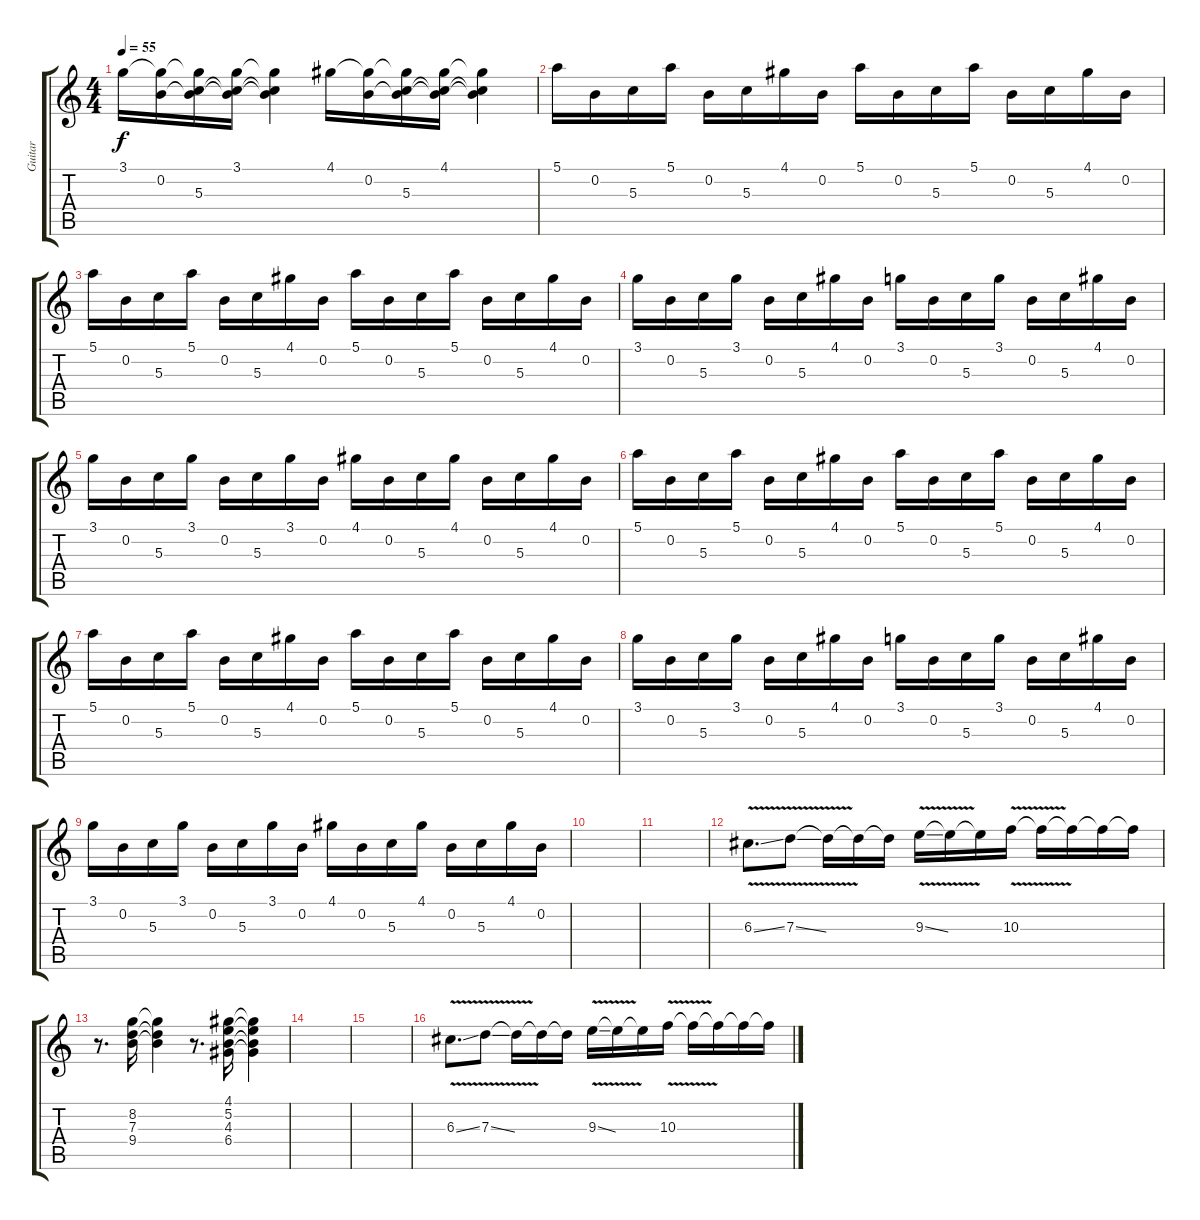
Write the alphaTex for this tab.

\track ("Guitar" "Guitar") {instrument electricguitarclean}
\staff {score tabs}
\tuning (E4 B3 G3 D3 A2 E2) {hide}
\ts (4 4)
\tempo 55
\clef g2
\ks c
3.1.16{dy f} (3.1{t} 0.2).16 (3.1{t} 0.2{t} 5.3).16 (3.1 0.2{t} 5.3{t}).16 (3.1{t} 0.2{t} 5.3{t}).4 4.1.16 (4.1{t} 0.2).16 (4.1{t} 0.2{t} 5.3).16 (4.1 0.2{t} 5.3{t}).16 (4.1{t} 0.2{t} 5.3{t}).4 |
5.1.16 0.2.16 5.3.16 5.1.16 0.2.16 5.3.16 4.1.16 0.2.16 5.1.16 0.2.16 5.3.16 5.1.16 0.2.16 5.3.16 4.1.16 0.2.16 |
5.1.16 0.2.16 5.3.16 5.1.16 0.2.16 5.3.16 4.1.16 0.2.16 5.1.16 0.2.16 5.3.16 5.1.16 0.2.16 5.3.16 4.1.16 0.2.16 |
3.1.16 0.2.16 5.3.16 3.1.16 0.2.16 5.3.16 4.1.16 0.2.16 3.1.16 0.2.16 5.3.16 3.1.16 0.2.16 5.3.16 4.1.16 0.2.16 |
3.1.16 0.2.16 5.3.16 3.1.16 0.2.16 5.3.16 3.1.16 0.2.16 4.1.16 0.2.16 5.3.16 4.1.16 0.2.16 5.3.16 4.1.16 0.2.16 |
5.1.16 0.2.16 5.3.16 5.1.16 0.2.16 5.3.16 4.1.16 0.2.16 5.1.16 0.2.16 5.3.16 5.1.16 0.2.16 5.3.16 4.1.16 0.2.16 |
5.1.16 0.2.16 5.3.16 5.1.16 0.2.16 5.3.16 4.1.16 0.2.16 5.1.16 0.2.16 5.3.16 5.1.16 0.2.16 5.3.16 4.1.16 0.2.16 |
3.1.16 0.2.16 5.3.16 3.1.16 0.2.16 5.3.16 4.1.16 0.2.16 3.1.16 0.2.16 5.3.16 3.1.16 0.2.16 5.3.16 4.1.16 0.2.16 |
3.1.16 0.2.16 5.3.16 3.1.16 0.2.16 5.3.16 3.1.16 0.2.16 4.1.16 0.2.16 5.3.16 4.1.16 0.2.16 5.3.16 4.1.16 0.2.16 |
|
|
6.3{v ss}.8{d} 7.3{v ss}.8 7.3{t}.16 7.3{t}.16 7.3{t}.16 9.3{v ss}.16 9.3{t}.16 9.3{t}.16 10.3{v}.16 10.3{t}.16 10.3{t}.16 10.3{t}.16 10.3{t}.16 |
r.8{d} (8.2 7.3 9.4).16 (8.2{t} 7.3{t} 9.4{t}).4 r.8{d} (4.1 5.2 4.3 6.4).16 (4.1{t} 5.2{t} 4.3{t} 6.4{t}).4 |
|
|
6.3{v ss}.8{d} 7.3{v ss}.8 7.3{t}.16 7.3{t}.16 7.3{t}.16 9.3{v ss}.16 9.3{t}.16 9.3{t}.16 10.3{v}.16 10.3{t}.16 10.3{t}.16 10.3{t}.16 10.3{t}.16
